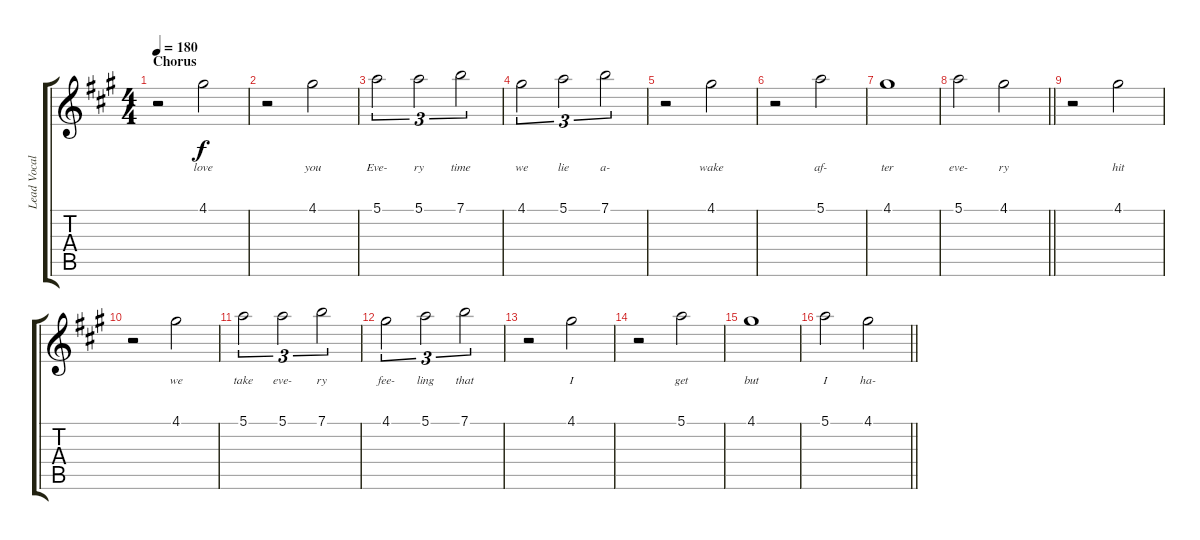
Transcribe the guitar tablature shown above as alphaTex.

\track ("Lead Vocal (Adam Gontier)" "Lead Vocal") {instrument acousticguitarsteel}
\staff {score tabs}
\tuning (E4 B2 G3 D3 A2 E2) {hide}
\ts (4 4)
\section ("" "Chorus")
\tempo 180
\clef g2
\ks f#minor
r.2{dy f instrument distortionguitar} 4.1.2{lyrics (0 "love") lyrics (1 "") lyrics (2 "") lyrics (3 "") lyrics (4 "")} |
r.2 4.1.2{lyrics (0 "you") lyrics (1 "") lyrics (2 "") lyrics (3 "") lyrics (4 "")} |
5.1.2{tu (3 2) lyrics (0 "Eve-") lyrics (1 "") lyrics (2 "") lyrics (3 "") lyrics (4 "")} 5.1.2{tu (3 2) lyrics (0 "ry") lyrics (1 "") lyrics (2 "") lyrics (3 "") lyrics (4 "")} 7.1.2{tu (3 2) lyrics (0 "time") lyrics (1 "") lyrics (2 "") lyrics (3 "") lyrics (4 "")} |
4.1.2{tu (3 2) lyrics (0 "we") lyrics (1 "") lyrics (2 "") lyrics (3 "") lyrics (4 "")} 5.1.2{tu (3 2) lyrics (0 "lie") lyrics (1 "") lyrics (2 "") lyrics (3 "") lyrics (4 "")} 7.1.2{tu (3 2) lyrics (0 "a-") lyrics (1 "") lyrics (2 "") lyrics (3 "") lyrics (4 "")} |
r.2 4.1.2{lyrics (0 "wake") lyrics (1 "") lyrics (2 "") lyrics (3 "") lyrics (4 "")} |
r.2 5.1.2{lyrics (0 "af-") lyrics (1 "") lyrics (2 "") lyrics (3 "") lyrics (4 "")} |
4.1.1{lyrics (0 "ter") lyrics (1 "") lyrics (2 "") lyrics (3 "") lyrics (4 "")} |
\barLineRight lightlight
5.1.2{lyrics (0 "eve-") lyrics (1 "") lyrics (2 "") lyrics (3 "") lyrics (4 "")} 4.1.2{lyrics (0 "ry") lyrics (1 "") lyrics (2 "") lyrics (3 "") lyrics (4 "")} |
r.2 4.1.2{lyrics (0 "hit") lyrics (1 "") lyrics (2 "") lyrics (3 "") lyrics (4 "")} |
r.2 4.1.2{lyrics (0 "we") lyrics (1 "") lyrics (2 "") lyrics (3 "") lyrics (4 "")} |
5.1.2{tu (3 2) lyrics (0 "take") lyrics (1 "") lyrics (2 "") lyrics (3 "") lyrics (4 "")} 5.1.2{tu (3 2) lyrics (0 "eve-") lyrics (1 "") lyrics (2 "") lyrics (3 "") lyrics (4 "")} 7.1.2{tu (3 2) lyrics (0 "ry") lyrics (1 "") lyrics (2 "") lyrics (3 "") lyrics (4 "")} |
4.1.2{tu (3 2) lyrics (0 "fee-") lyrics (1 "") lyrics (2 "") lyrics (3 "") lyrics (4 "")} 5.1.2{tu (3 2) lyrics (0 "ling") lyrics (1 "") lyrics (2 "") lyrics (3 "") lyrics (4 "")} 7.1.2{tu (3 2) lyrics (0 "that") lyrics (1 "") lyrics (2 "") lyrics (3 "") lyrics (4 "")} |
r.2 4.1.2{lyrics (0 "I") lyrics (1 "") lyrics (2 "") lyrics (3 "") lyrics (4 "")} |
r.2 5.1.2{lyrics (0 "get") lyrics (1 "") lyrics (2 "") lyrics (3 "") lyrics (4 "")} |
4.1.1{lyrics (0 "but") lyrics (1 "") lyrics (2 "") lyrics (3 "") lyrics (4 "")} |
\barLineRight lightlight
5.1.2{lyrics (0 "I") lyrics (1 "") lyrics (2 "") lyrics (3 "") lyrics (4 "")} 4.1.2{lyrics (0 "ha-") lyrics (1 "") lyrics (2 "") lyrics (3 "") lyrics (4 "")}
